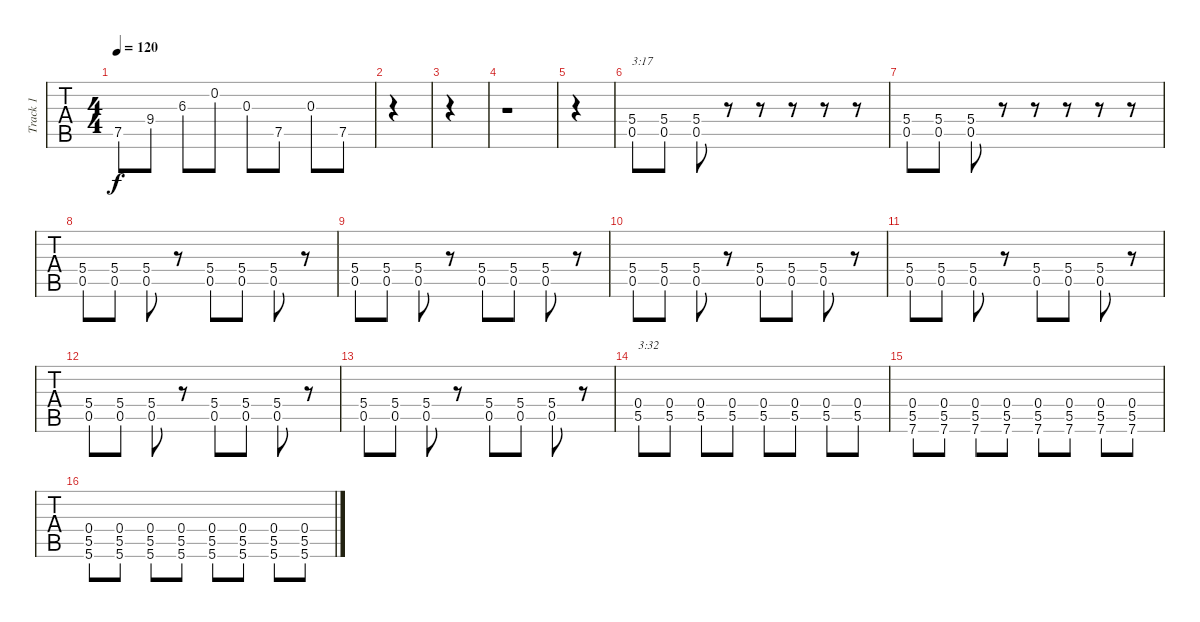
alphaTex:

\track ("Track 1" "Track 1") {instrument acousticguitarsteel}
\staff {tabs}
\tuning (E4 B3 G3 D3 A2 E2) {hide}
\ts (4 4)
\tempo 120
\clef g2
\ks c
7.5.8{dy f} 9.4.8 6.3.8 0.2.8 0.3.8 7.5.8 0.3.8 7.5.8 |
|
|
r.1 |
|
(5.4 0.5).8{txt "3:17"} (5.4 0.5).8 (5.4 0.5).8 r.8 r.8 r.8 r.8 r.8 |
(5.4 0.5).8 (5.4 0.5).8 (5.4 0.5).8 r.8 r.8 r.8 r.8 r.8 |
(5.4 0.5).8 (5.4 0.5).8 (5.4 0.5).8 r.8 (5.4 0.5).8 (5.4 0.5).8 (5.4 0.5).8 r.8 |
(5.4 0.5).8 (5.4 0.5).8 (5.4 0.5).8 r.8 (5.4 0.5).8 (5.4 0.5).8 (5.4 0.5).8 r.8 |
(5.4 0.5).8 (5.4 0.5).8 (5.4 0.5).8 r.8 (5.4 0.5).8 (5.4 0.5).8 (5.4 0.5).8 r.8 |
(5.4 0.5).8 (5.4 0.5).8 (5.4 0.5).8 r.8 (5.4 0.5).8 (5.4 0.5).8 (5.4 0.5).8 r.8 |
(5.4 0.5).8 (5.4 0.5).8 (5.4 0.5).8 r.8 (5.4 0.5).8 (5.4 0.5).8 (5.4 0.5).8 r.8 |
(5.4 0.5).8 (5.4 0.5).8 (5.4 0.5).8 r.8 (5.4 0.5).8 (5.4 0.5).8 (5.4 0.5).8 r.8 |
(0.4 5.5).8{txt "3:32"} (0.4 5.5).8 (0.4 5.5).8 (0.4 5.5).8 (0.4 5.5).8 (0.4 5.5).8 (0.4 5.5).8 (0.4 5.5).8 |
(0.4 5.5 7.6).8 (0.4 5.5 7.6).8 (0.4 5.5 7.6).8 (0.4 5.5 7.6).8 (0.4 5.5 7.6).8 (0.4 5.5 7.6).8 (0.4 5.5 7.6).8 (0.4 5.5 7.6).8 |
(0.4 5.5 5.6).8 (0.4 5.5 5.6).8 (0.4 5.5 5.6).8 (0.4 5.5 5.6).8 (0.4 5.5 5.6).8 (0.4 5.5 5.6).8 (0.4 5.5 5.6).8 (0.4 5.5 5.6).8
